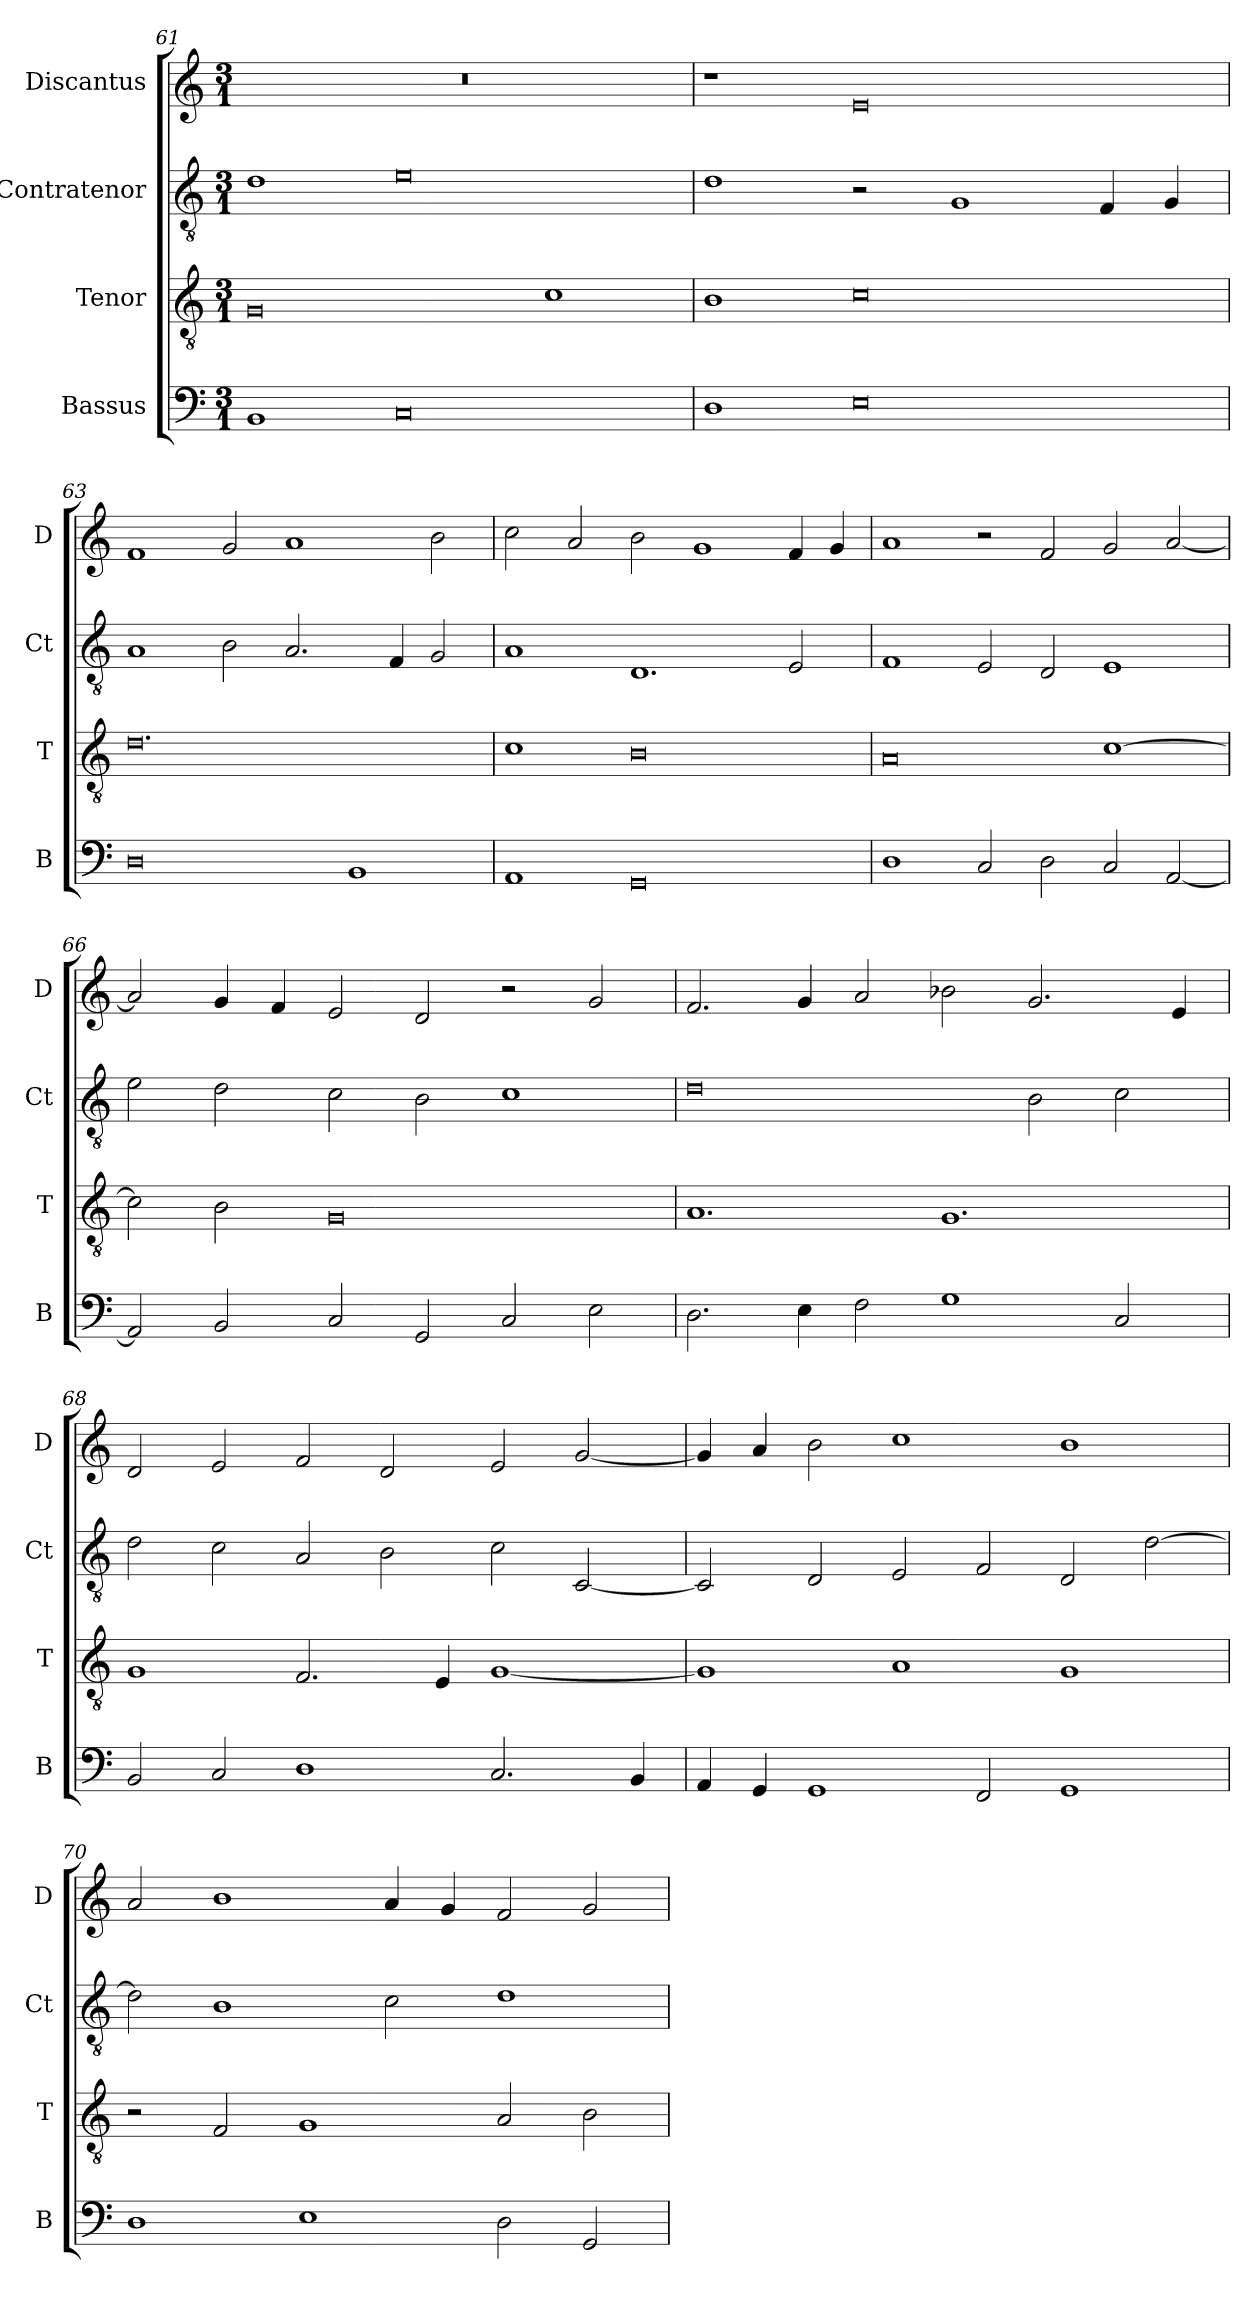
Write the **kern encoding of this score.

**kern	**kern	**kern	**kern
*part4	*part3	*part2	*part1
*staff4	*staff3	*staff2	*staff1
*I"Bassus	*I"Tenor	*I"Contratenor	*I"Discantus
*I'B	*I'T	*I'Ct	*I'D
*clefF4	*clefGv2	*clefGv2	*clefG2
*k[]	*k[]	*k[]	*k[]
*M3/1	*M3/1	*M3/1	*M3/1
=61	=61	=61	=61
1BB	0G	1d	0.r
0C	.	0e	.
.	1c	.	.
=62	=62	=62	=62
1D	1B	1d	1r
0E	0c	2r	0e
.	.	1G	.
.	.	4F/	.
.	.	4G/	.
=63	=63	=63	=63
0D	0.d	1A	1f
.	.	2B\	2g/
.	.	2.A/	1a
1BB	.	.	.
.	.	4F/	.
.	.	2G/	2b\
=64	=64	=64	=64
1AA	1c	1A	2cc\
.	.	.	2a/
0GG	0B	1.D	2b\
.	.	.	1g
.	.	2E/	4f/
.	.	.	4g/
=65	=65	=65	=65
1D	0A	1F	1a
2C/	.	2E/	2r
2D\	.	2D/	2f/
2C/	[1c	1E	2g/
[2AA/	.	.	[2a/
=66	=66	=66	=66
2AA/]	2c\]	2e\	2a/]
2BB/	2B\	2d\	4g/
.	.	.	4f/
2C/	0G	2c\	2e/
2GG/	.	2B\	2d/
2C/	.	1c	2r
2E\	.	.	2g/
=67	=67	=67	=67
2.D\	1.A	0d	2.f/
4E\	.	.	4g/
2F\	.	.	2a/
1G	1.G	.	2b-X\
.	.	2B\	2.g/
2C/	.	2c\	.
.	.	.	4e/
=68	=68	=68	=68
2BB/	1G	2d\	2d/
2C/	.	2c\	2e/
1D	2.F/	2A/	2f/
.	.	2B\	2d/
.	4E/	.	.
2.C/	[1G	2c\	2e/
.	.	[2C/	[2g/
4BB/	.	.	.
=69	=69	=69	=69
4AA/	1G]	2C/]	4g/]
4GG/	.	.	4a/
1GG	.	2D/	2b\
.	1A	2E/	1cc
2FF/	.	2F/	.
1GG	1G	2D/	1b
.	.	[2d\	.
=70	=70	=70	=70
1D	2r	2d\]	2a/
.	2F/	1B	1b
1E	1G	.	.
.	.	2c\	4a/
.	.	.	4g/
2D\	2A/	1d	2f/
2GG/	2B\	.	2g/
=	=	=	=
*-	*-	*-	*-
